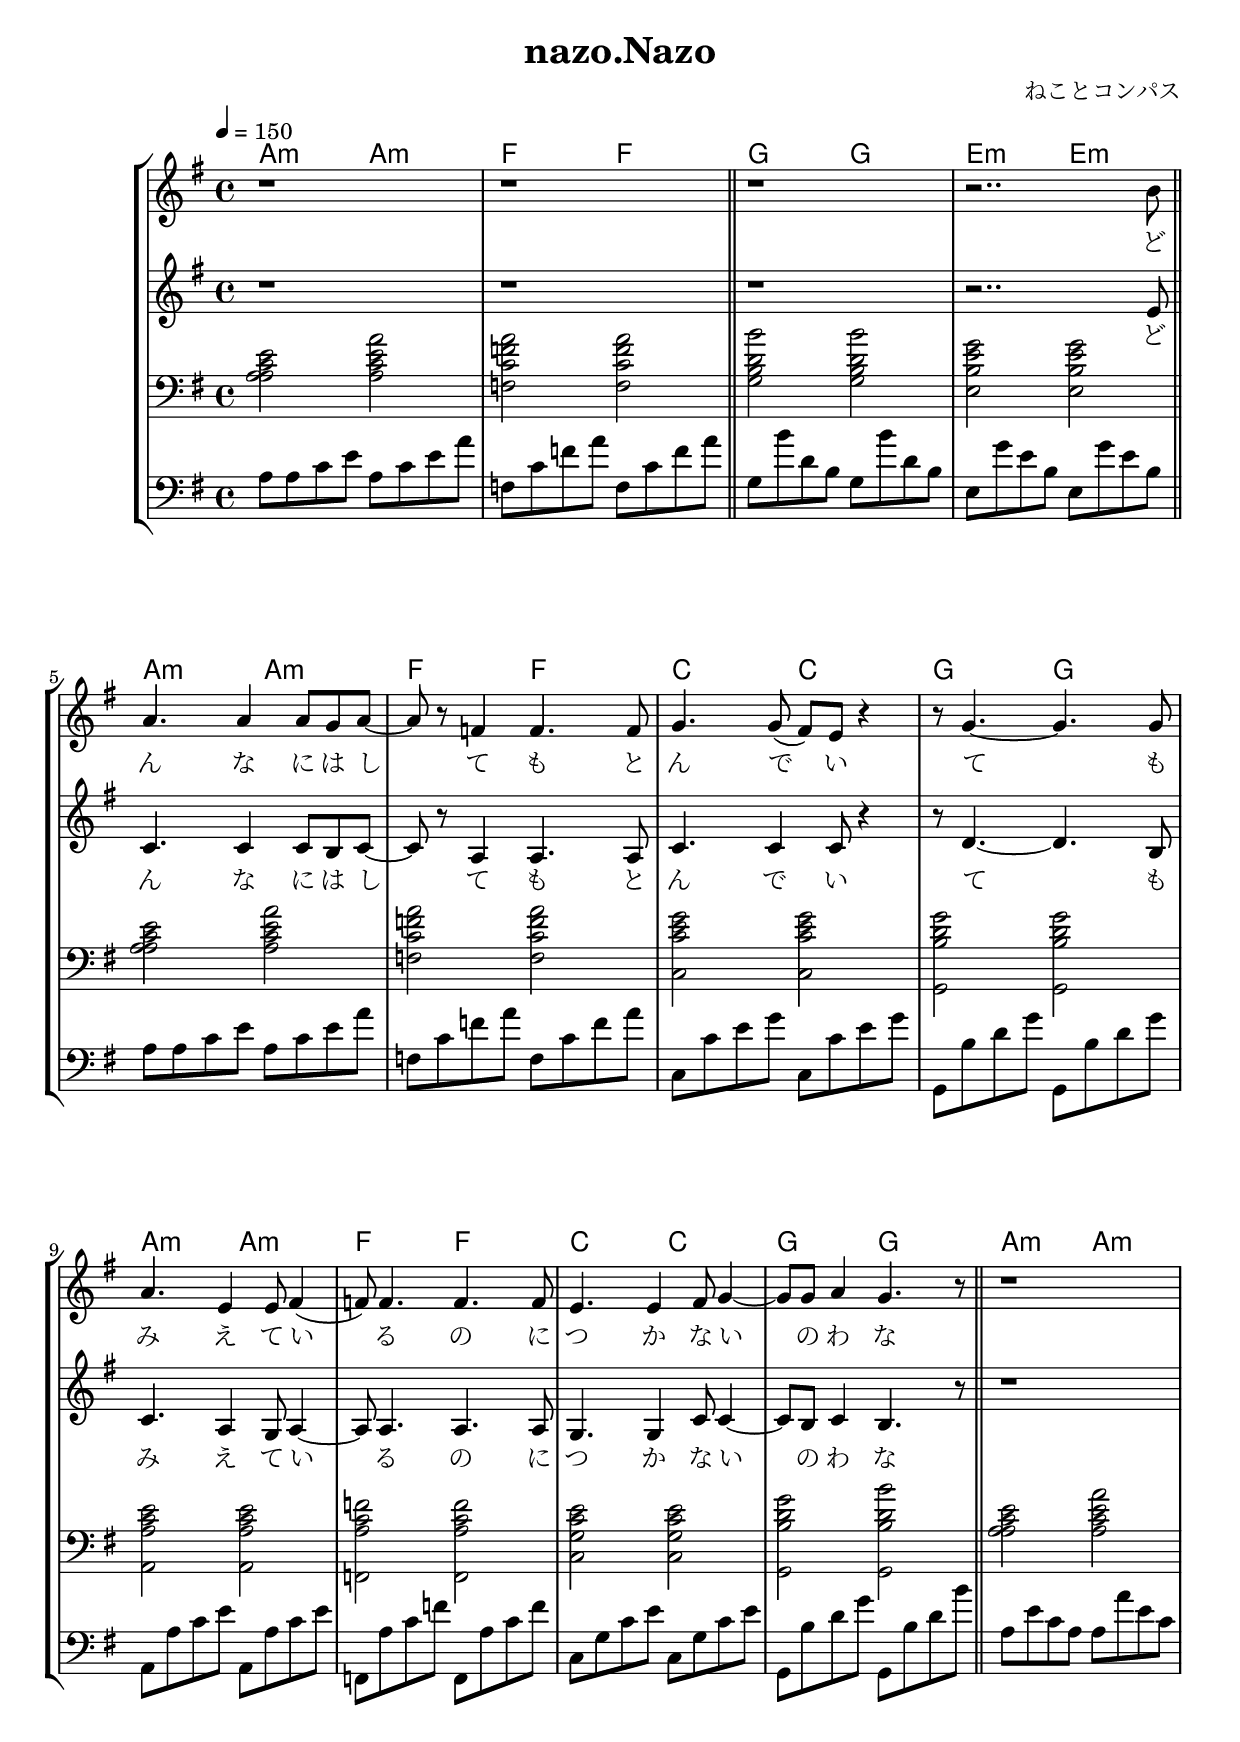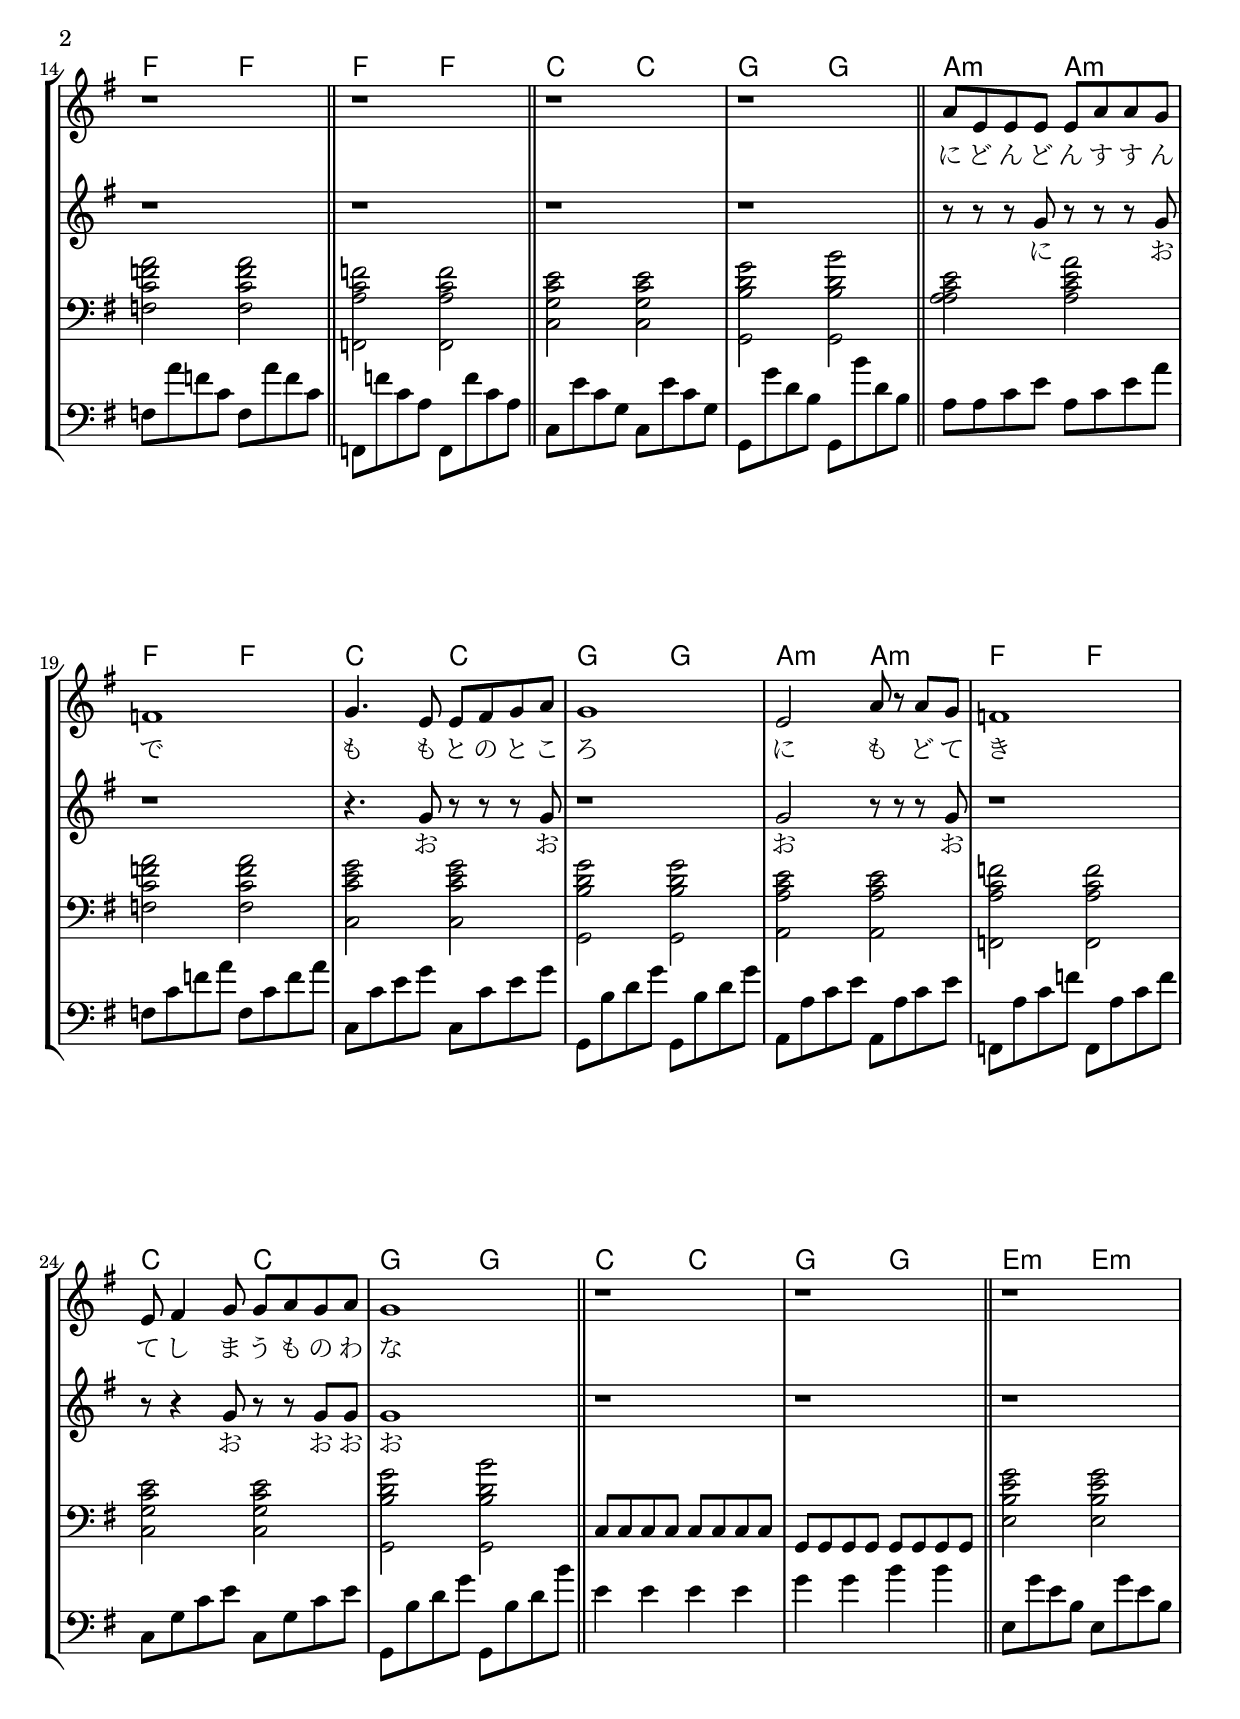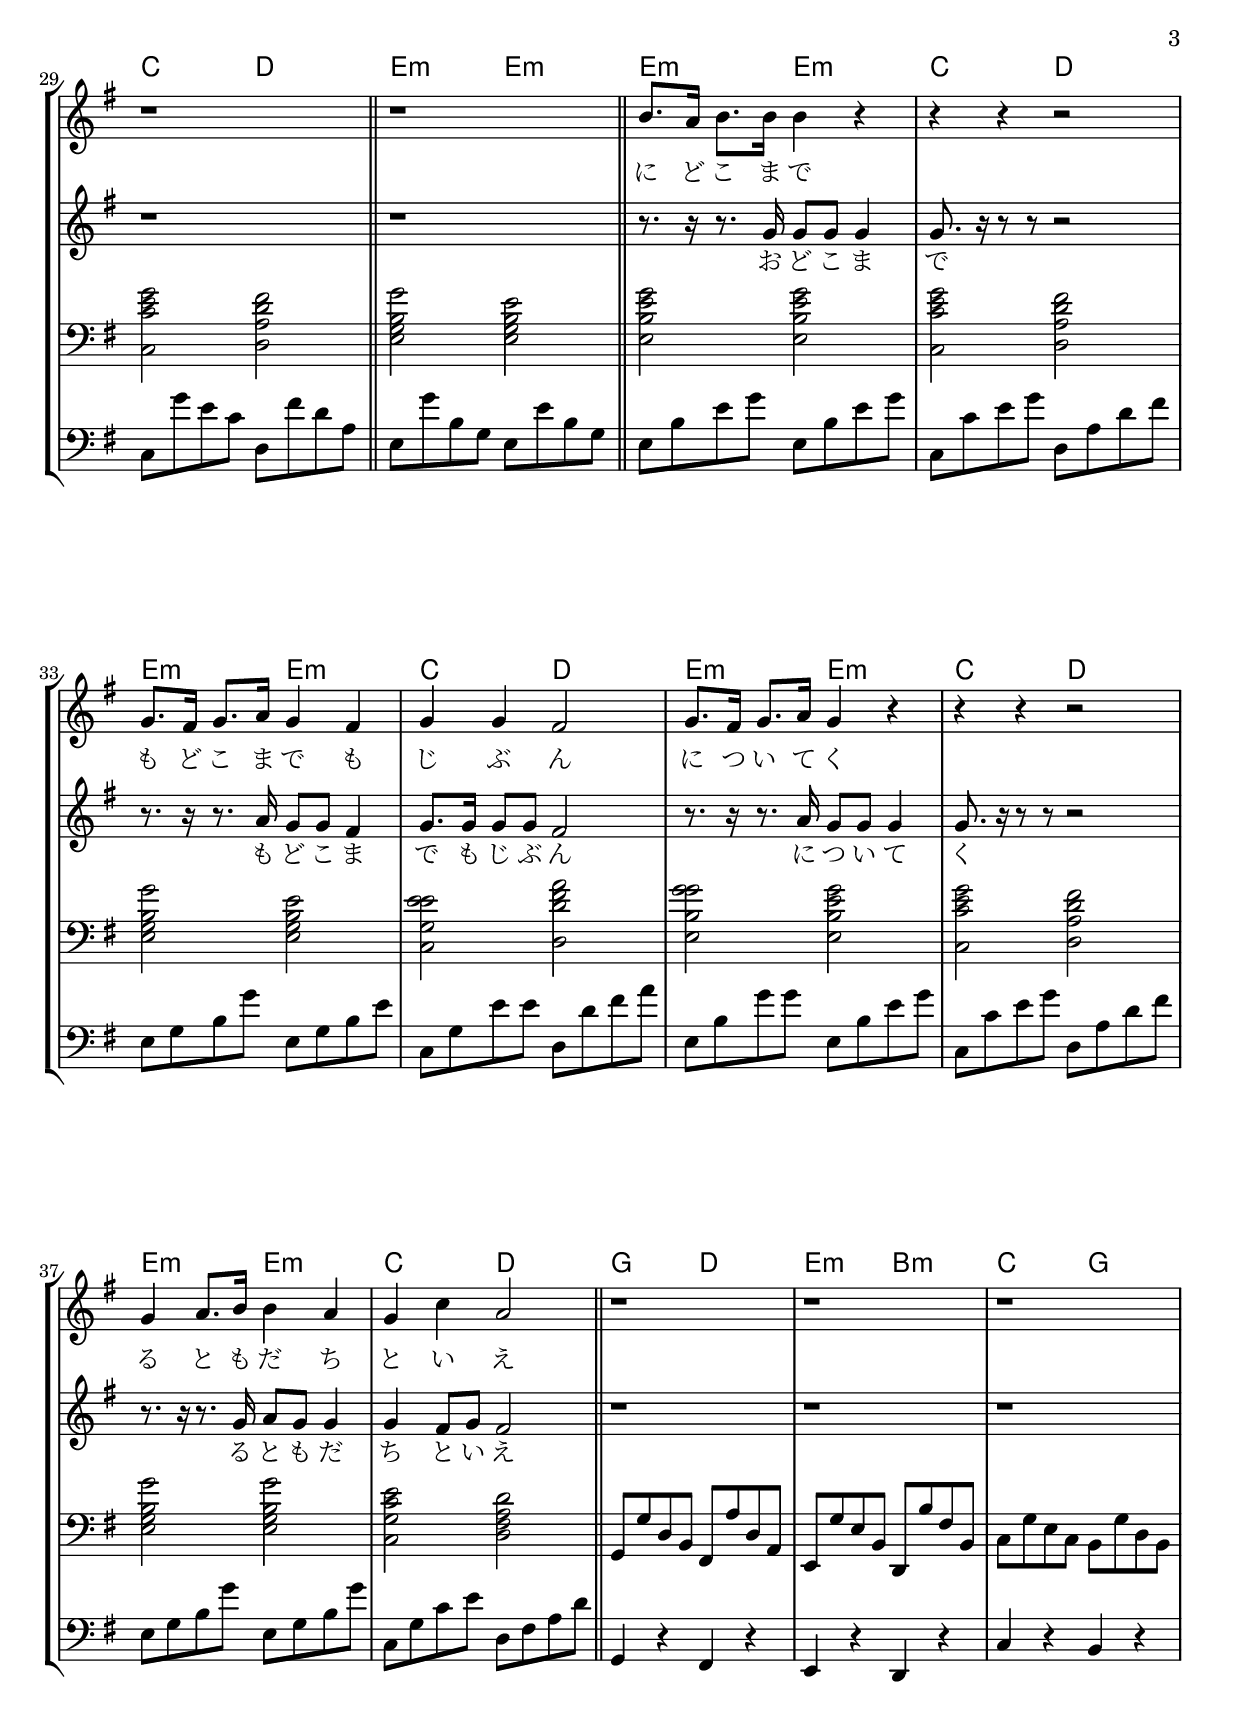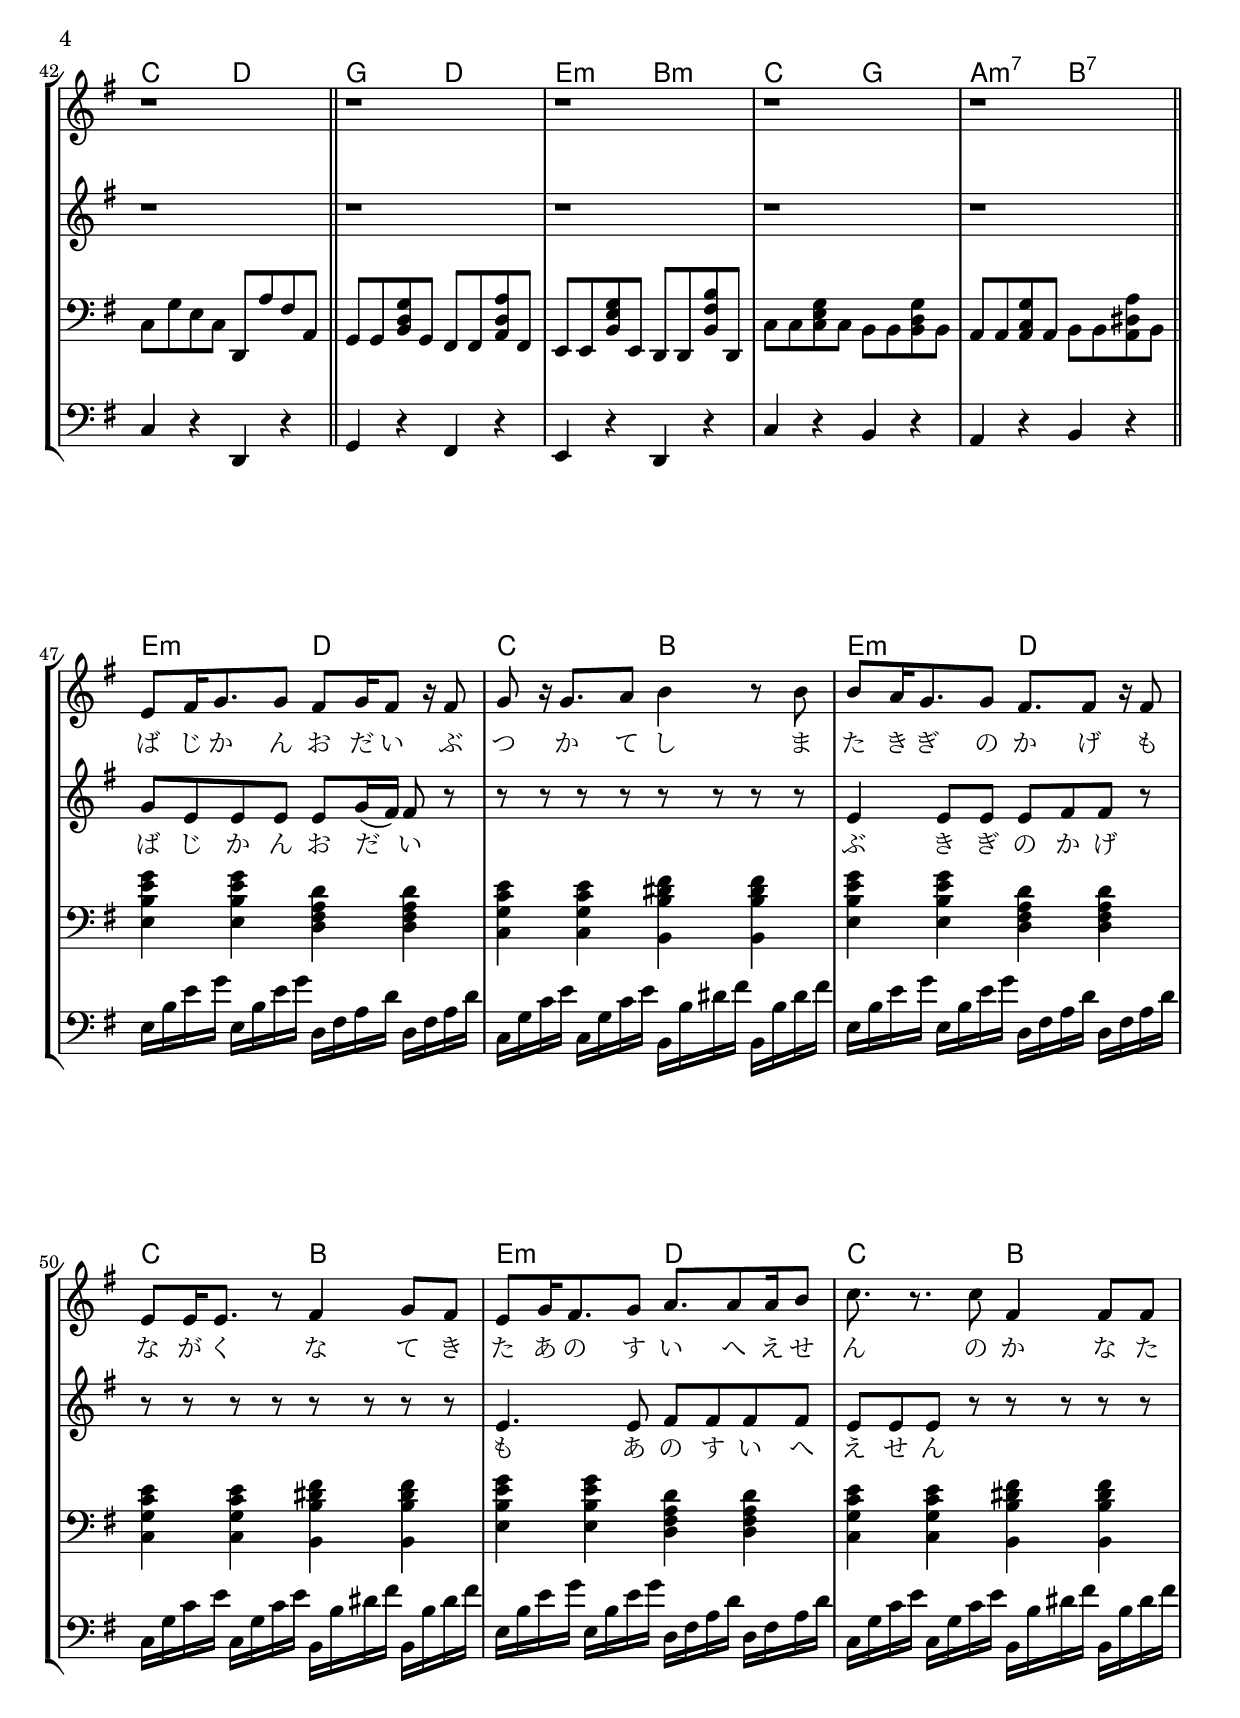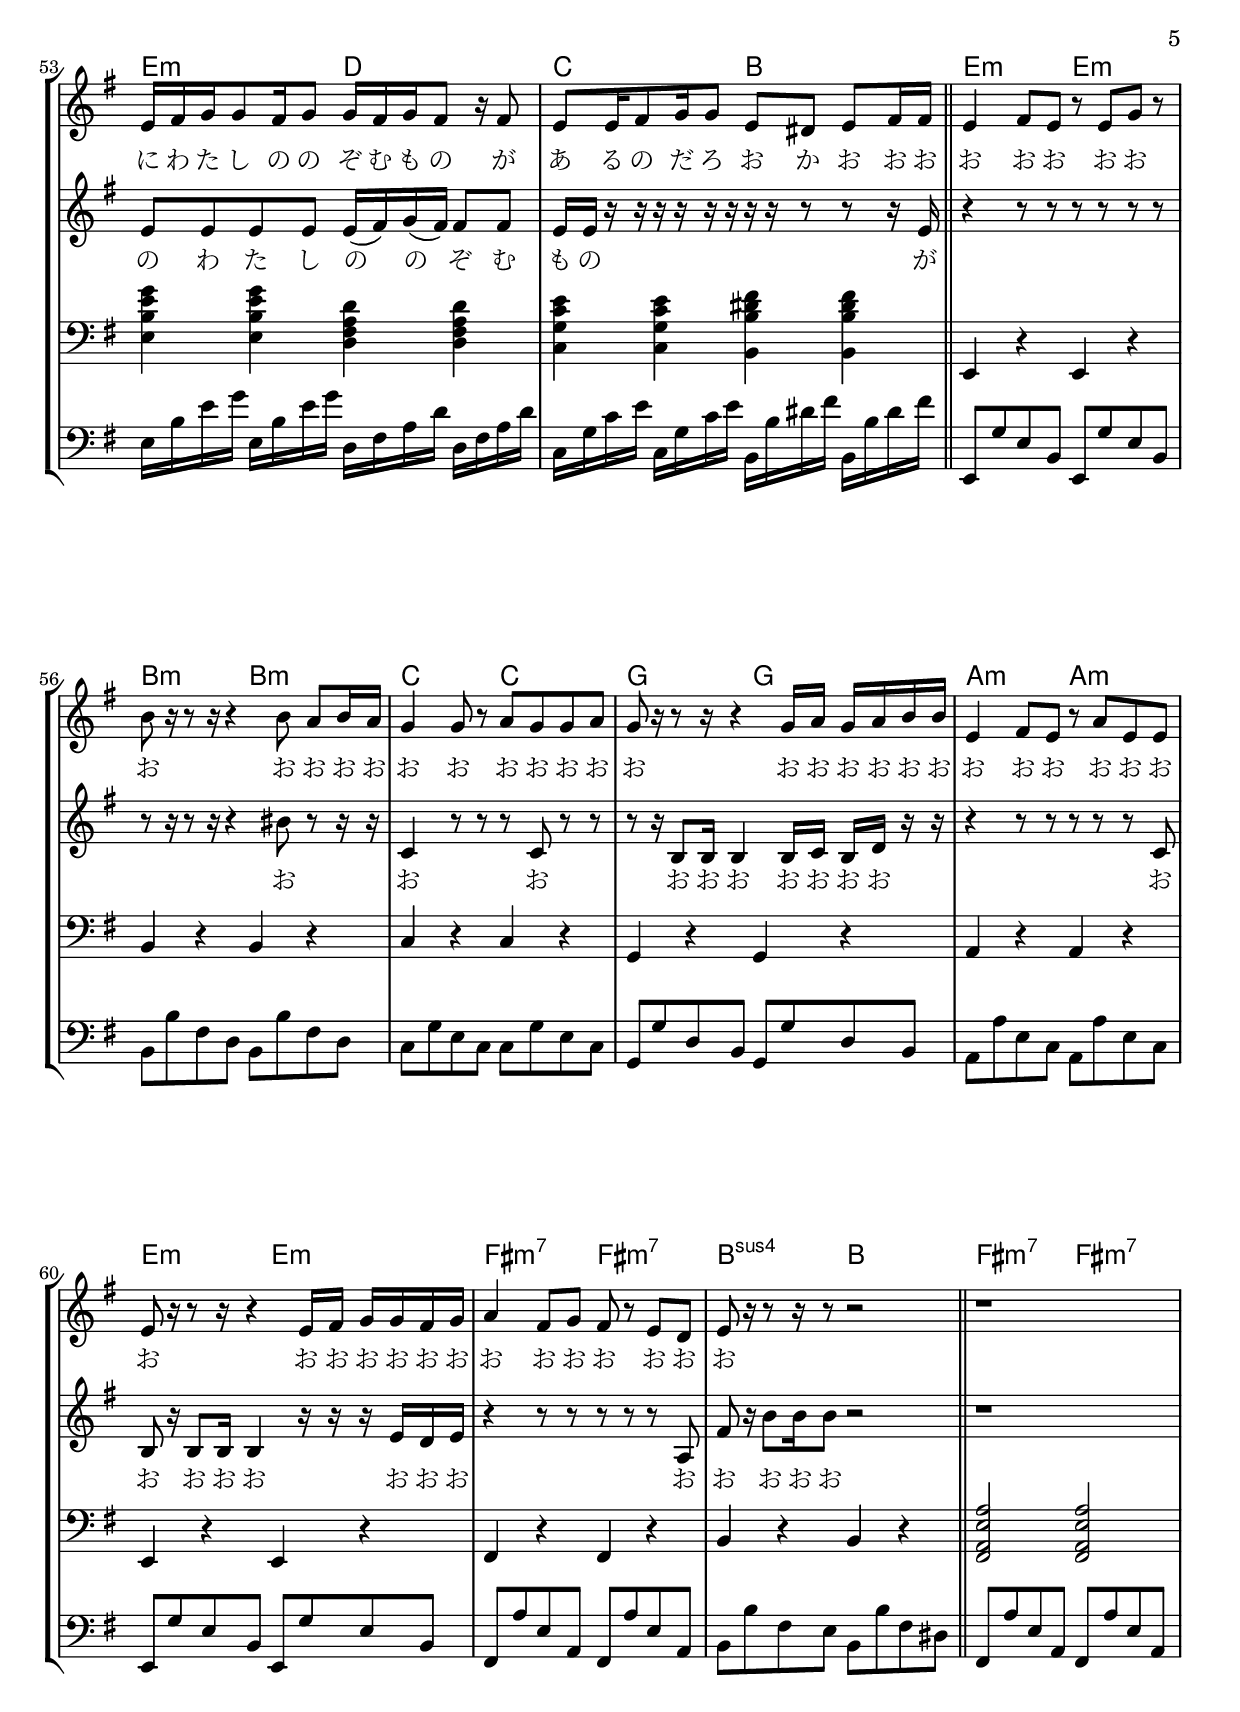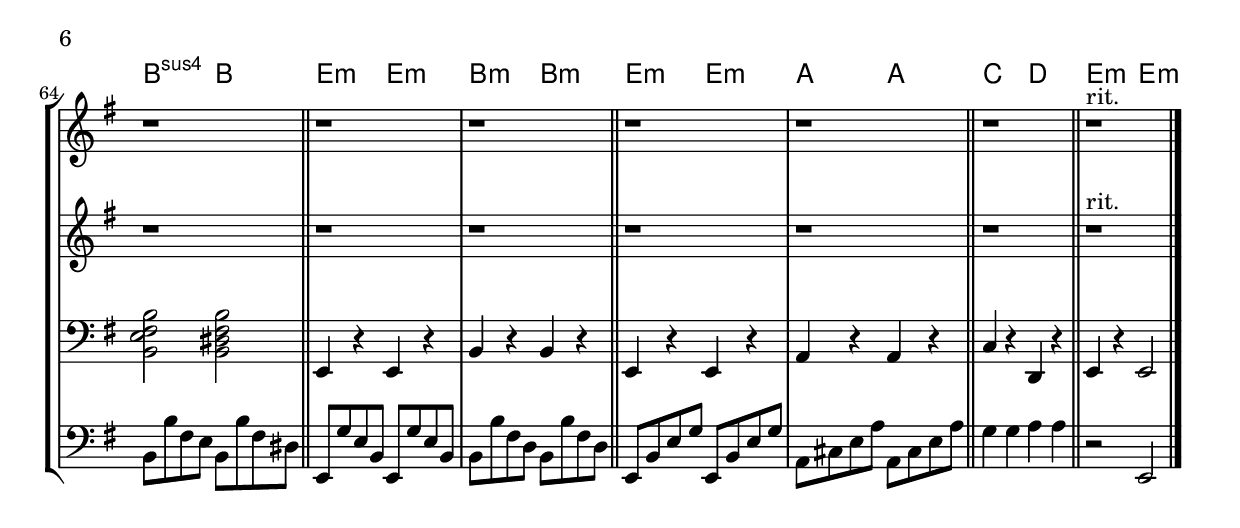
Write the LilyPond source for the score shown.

\version "2.12.1"

\header {
	title = \markup {nazo.Nazo}
	composer = \markup \center-column {ねことコンパス}
}

harmony = \chordmode {
	a2:m a:m f f 

	g g e:m e:m 

	a:m a:m f f c c g g a:m a:m f f c c g g 

	a:m a:m f f 

	f f 

	c c g g 

	a:m a:m f f c c g g a:m a:m f f c c g g 

	c c g g 

	e:m e:m c d 

	e:m e:m 

	e:m e:m c d e:m e:m c d e:m e:m c d e:m e:m c d 

	g d e:m b:m c g c d 

	g d e:m b:m c g a:min7 b:7 

	e:m d c b e:m d c b e:m d c b e:m d c b 

	e:m e:m b:m b:m c c g g a:m a:m e:m e:m fis:min7 fis:min7 b:sus4 b 

	fis:min7 fis:min7 b:sus4 b 

	e:m e:m b:m b:m 

	e:m e:m a a 

	c d 

	e:m e:m 
}

melody = {
	\key g \major
	\tempo 4 = 150
	r1 | r1   
	r1 | r2.. 
	\set Staff.midiInstrument = #"fss0.29"
	b'8 
	a'4.  a'4  a'8  g'8  a'8~ 
	a'8  r8  f'4  f'4.  f'8 
	g'4.  g'8  (fis'8)  e'8  r4~ 
	r8  g'4.  g'4.  g'8 
	a'4.  e'4  e'8  fis'4 
	(f'8)  f'4.  f'4.  f'8 
	e'4.  e'4  fis'8  g'4~ 
	g'8  g'8  a'4  g'4.  	r8 	r1 | r1   
	r1   
	r1 | r1   
	\set Staff.midiInstrument = #"fss0.31"
	a'8  e'8  e'8  e'8  e'8  a'8  a'8  g'8 
	f'1 
	g'4.  e'8  e'8  fis'8  g'8  a'8 
	g'1 
	e'2  a'8  r8  a'8  g'8 
	f'1 
	e'8  fis'4  g'8  g'8  a'8  g'8  a'8 
	g'1
	r1 | r1   
	r1 | r1   
	r1   
	\set Staff.midiInstrument = #"fss0.35"
	b'8.  a'16  b'8.  b'16  b'4  r4 
	r4  r4  r2 
	g'8.  fis'16  g'8.  a'16  g'4  fis'4 
	g'4  g'4  fis'2 
	g'8.  fis'16  g'8.  a'16  g'4  r4 
	r4  r4  r2 
	g'4  a'8.  b'16  b'4  a'4 
	g'4  c''4  a'2
	r1 | r1 | r1 | r1   
	r1 | r1 | r1 | r1   
	\set Staff.midiInstrument = #"fss0.35"
	e'8  fis'16  g'8.  g'8  fis'8  g'16  fis'8  r16  fis'8 
	g'8  r16  g'8.  a'8  b'4  r8  b'8 
	b'8  a'16  g'8.  g'8  fis'8.  fis'8  r16  fis'8 
	e'8  e'16  e'8.  r8  fis'4  g'8  fis'8 
	e'8  g'16  fis'8.  g'8  a'8.  a'8  a'16  b'8 
	c''8.  r8.  c''8  fis'4  fis'8  fis'8 
	e'16  fis'16  g'16  g'8  fis'16  g'8  g'16  fis'16  g'16  fis'8  r16  fis'8 
	e'8  e'16  fis'8  g'16  g'8  e'8  	\set Staff.midiInstrument = #"Synth Voice"
	dis'8  e'8  fis'16  fis'16 
	e'4  fis'8  e'8  r8  e'8  g'8  r8 
	b'8  r16  r8  r16  r4  b'8  a'8  b'16  a'16 
	g'4  g'8  r8  a'8  g'8  g'8  a'8 
	g'8  r16  r8  r16  r4  g'16  a'16  g'16  a'16  b'16  b'16 
	e'4  fis'8  e'8  r8  a'8  e'8  e'8 
	e'8  r16  r8  r16  r4  e'16  fis'16  g'16  g'16  fis'16  g'16 
	a'4  fis'8  g'8  fis'8  r8  e'8  d'8 
	e'8  r16  r8  r16  r8  	r2 	r1 | r1   
	r1 | r1   
	r1 | r1   
	r1   
	r1^"rit." \bar "|."
}

words = \lyricmode {
	
	
	ど  ん  な  に  は  し  て  も  と  ん  で  い  て  も  み  え  て  い  る  の  に  つ  か  な  い  の  わ  な  に  
	
	
	
	ど  ん  ど  ん  す  す  ん  で  も  も  と  の  と  こ  ろ  に  も  ど  て  き  て  し  ま  う  も  の  わ  な  に  
	
	
	
	ど  こ  ま  で  も  ど  こ  ま  で  も  じ  ぶ  ん  に  つ  い  て  く  る  と  も  だ  ち  と  い  え  ば  
	
	
	じ  か  ん  お  だ  い  ぶ  つ  か  て  し  ま  た  き  ぎ  の  か  げ  も  な  が  く  な  て  き  た  あ  の  す  い  へ  え  せ  ん  の  か  な  た  に  わ  た  し  の  の  ぞ  む  も  の  が  あ  る  の  だ  ろ  お  か  
	お  お  お  お  お  お  お  お  お  お  お  お  お  お  お  お  お  お  お  お  お  お  お  お  お  お  お  お  お  お  お  お  お  お  お  お  お  お  お  お  お  お  お  お  お  お  お  
	
	
	
	
	
}

secondmelody = {
	\key g \major
	\tempo 4 = 150
	r1 | r1   
	r1 | r2.. 
	\set Staff.midiInstrument = #"fss0.29"
	e'8 
	c'4.  c'4  c'8  b8  c'8~ 
	c'8  r8  a4  a4.  a8 
	c'4.  c'4  c'8  r4~ 
	r8  d'4.  d'4.  b8 
	c'4.  a4  g8  a4~ 
	a8  a4.  a4.  a8 
	g4.  g4  c'8  c'4~ 
	c'8  b8  c'4  b4.  	r8 	r1 | r1   
	r1   
	r1 | r1   
	\set Staff.midiInstrument = #"Tubular Bells"
	r8  r8  r8  g'8  r8  r8  r8  g'8 
	r1 
	r4.  g'8  r8  r8  r8  g'8 
	r1 
	g'2  r8  r8  r8  g'8 
	r1 
	r8  r4  g'8  r8  r8  g'8  g'8 
	g'1
	r1 | r1   
	r1 | r1   
	r1   
	\set Staff.midiInstrument = #"fss0.35"
	r8.  r16  r8.  g'16  g'8  g'8  g'4 
	g'8.  r16  r8  r8  r2 
	r8.  r16  r8.  a'16  g'8  g'8  fis'4 
	g'8.  g'16  g'8  g'8  fis'2 
	r8.  r16  r8.  a'16  g'8  g'8  g'4 
	g'8.  r16  r8  r8  r2 
	r8.  r16  r8.  g'16  a'8  g'8  g'4 
	g'4  fis'8  g'8  fis'2
	r1 | r1 | r1 | r1   
	r1 | r1 | r1 | r1   
	\set Staff.midiInstrument = #"fss0.42"
	g'8  e'8  e'8  e'8  e'8  g'16  (fis'16)  fis'8  r8 
	r8  r8  r8  r8  r8  r8  r8  r8 
	e'4  e'8  e'8  e'8  fis'8  fis'8  r8 
	r8  r8  r8  r8  r8  r8  r8  r8 
	e'4.  e'8  fis'8  fis'8  fis'8  fis'8 
	e'8  e'8  e'8  r8  r8  r8  r8  r8 
	e'8  e'8  e'8  e'8  e'16  (fis'16)  g'16  (fis'16)  fis'8  fis'8 
	e'16  e'16  r16  r16  r16  r16  r16  r16  r16  r16  	\set Staff.midiInstrument = #"Pad 1 (new age)"
	r8  r8  r16  e'16 
	r4  r8  r8  r8  r8  r8  r8 
	r8  r16  r8  r16  r4  bis'8  r8  r16  r16 
	c'4  r8  r8  r8  c'8  r8  r8 
	r8  r16  b8  b16  b4  b16  c'16  b16  d'16  r16  r16 
	r4  r8  r8  r8  r8  r8  c'8 
	b8  r16  b8  b16  b4  r16  r16  r16  e'16  d'16  e'16 
	r4  r8  r8  r8  r8  r8  a8 
	fis'8  r16  b'8  b'16  b'8  	r2 	r1 | r1   
	r1 | r1   
	r1 | r1   
	r1   
	r1^"rit." \bar "|."
}

secondwords = \lyricmode {
	
	
	ど  ん  な  に  は  し  て  も  と  ん  で  い  て  も  み  え  て  い  る  の  に  つ  か  な  い  の  わ  な  に  
	
	
	
	お  お  お  お  お  お  お  お  お  お  
	
	
	
	ど  こ  ま  で  も  ど  こ  ま  で  も  じ  ぶ  ん  に  つ  い  て  く  る  と  も  だ  ち  と  い  え  ば  
	
	
	じ  か  ん  お  だ  い  ぶ  き  ぎ  の  か  げ  も  あ  の  す  い  へ  え  せ  ん  の  わ  た  し  の  の  ぞ  む  も  の  が  
	お  お  お  お  お  お  お  お  お  お  お  お  お  お  お  お  お  お  お  お  お  お  お  お  
	
	
	
	
	
}

tempochange = {
	\tempo 4 = 150
	r1 | r1 \bar "||"
	\tempo 4 = 150
	r1 | r1 \bar "||"
	\tempo 4 = 150
	r1 | r1 | r1 | r1 | r1 | r1 | r1 | r1 \bar "||"
	\tempo 4 = 150
	r1 | r1 \bar "||"
	\tempo 4 = 150
	r1 \bar "||"
	\tempo 4 = 150
	r1 | r1 \bar "||"
	\tempo 4 = 150
	r1 | r1 | r1 | r1 | r1 | r1 | r1 | r1 \bar "||"
	\tempo 4 = 150
	r1 | r1 \bar "||"
	\tempo 4 = 150
	r1 | r1 \bar "||"
	\tempo 4 = 150
	r1 \bar "||"
	\tempo 4 = 150
	r1 | r1 | r1 | r1 | r1 | r1 | r1 | r1 \bar "||"
	\tempo 4 = 150
	r1 | r1 | r1 | r1 \bar "||"
	\tempo 4 = 150
	r1 | r1 | r1 | r1 \bar "||"
	\tempo 4 = 150
	r1 | r1 | r1 | r1 | r1 | r1 | r1 | r1 \bar "||"
	\tempo 4 = 150
	r1 | r1 | r1 | r1 | r1 | r1 | r1 | r1 \bar "||"
	\tempo 4 = 150
	r1 | r1 \bar "||"
	\tempo 4 = 150
	r1 | r1 \bar "||"
	\tempo 4 = 150
	r1 | r1 \bar "||"
	\tempo 4 = 150
	r1 \bar "||"
	\tempo 4 = 150
	\tempo 4 = 112 r2 \tempo 4 = 100 r2 \bar "|."
}

mainacc = {
	\clef bass
	\set Staff.midiInstrument = #"Acoustic Guitar (steel)"
	\key g \major
	\tempo 4 = 150
	<a a c' e'>2
	<a c' e' a'>2
	<f c' f' a'>2
	<f c' f' a'>2
	\bar "||"

	\set Staff.midiInstrument = #"Acoustic Guitar (steel)"
	<g b d' b'>2
	<g b d' b'>2
	<e b e' g'>2
	<e b e' g'>2
	\bar "||"

	\set Staff.midiInstrument = #"Acoustic Guitar (steel)"
	<a a c' e'>2
	<a c' e' a'>2
	<f c' f' a'>2
	<f c' f' a'>2
	<c c' e' g'>2
	<c c' e' g'>2
	<g, b d' g'>2
	<g, b d' g'>2
	<a, a c' e'>2
	<a, a c' e'>2
	<f, a c' f'>2
	<f, a c' f'>2
	<c g c' e'>2
	<c g c' e'>2
	<g, b d' g'>2
	<g, b d' b'>2
	\bar "||"

	\set Staff.midiInstrument = #"Electric Guitar (clean)"
	<a a c' e'>2
	<a c' e' a'>2
	<f c' f' a'>2
	<f c' f' a'>2
	\bar "||"

	\set Staff.midiInstrument = #"Electric Guitar (muted)"
	<f, a c' f'>2
	<f, a c' f'>2
	\bar "||"

	\set Staff.midiInstrument = #"Acoustic Guitar (steel)"
	<c g c' e'>2
	<c g c' e'>2
	<g, b d' g'>2
	<g, b d' b'>2
	\bar "||"

	\set Staff.midiInstrument = #"Acoustic Guitar (steel)"
	<a a c' e'>2
	<a c' e' a'>2
	<f c' f' a'>2
	<f c' f' a'>2
	<c c' e' g'>2
	<c c' e' g'>2
	<g, b d' g'>2
	<g, b d' g'>2
	<a, a c' e'>2
	<a, a c' e'>2
	<f, a c' f'>2
	<f, a c' f'>2
	<c g c' e'>2
	<c g c' e'>2
	<g, b d' g'>2
	<g, b d' b'>2
	\bar "||"

	\set Staff.midiInstrument = #"Acoustic grand"
	c8 c8 c8 c8
	c8 c8 c8 c8
	g,8 g,8 g,8 g,8
	g,8 g,8 g,8 g,8
	\bar "||"

	\set Staff.midiInstrument = #"Acoustic grand"
	<e b e' g'>2
	<e b e' g'>2
	<c c' e' g'>2
	<d a d' fis'>2
	\bar "||"

	\set Staff.midiInstrument = #"Electric Grand"
	<e g b g'>2
	<e g b e'>2
	\bar "||"

	\set Staff.midiInstrument = #"Electric Grand"
	<e b e' g'>2
	<e b e' g'>2
	<c c' e' g'>2
	<d a d' fis'>2
	<e g b g'>2
	<e g b e'>2
	<c g e' e'>2
	<d d' fis' a'>2
	<e b g' g'>2
	<e b e' g'>2
	<c c' e' g'>2
	<d a d' fis'>2
	<e g b g'>2
	<e g b g'>2
	<c g c' e'>2
	<d fis a d'>2
	\bar "||"

	\set Staff.midiInstrument = #"Harpsichord"
	g,8 g d b,
	fis,8 a d a,
	e,8 g e b,
	d,8 b fis b,
	c8 g e c
	b,8 g d b,
	c8 g e c
	d,8 a fis a,
	\bar "||"

	\set Staff.midiInstrument = #"Dulcimer"
	g,8 g,8 <b, d g>8 g,8
	fis,8 fis,8 <a, d a>8 fis,8
	e,8 e,8 <b, e g>8 e,8
	d,8 d,8 <b, fis b>8 d,8
	c8 c8 <c e g>8 c8
	b,8 b,8 <b, d g>8 b,8
	a,8 a,8 <a, c g>8 a,8
	b,8 b,8 <a, dis a>8 b,8
	\bar "||"

	\set Staff.midiInstrument = #"Acoustic Guitar (steel)"
	<e b e' g'>4 <e b e' g'>4
	<d fis a d'>4 <d fis a d'>4
	<c g c' e'>4 <c g c' e'>4
	<b, b dis' fis'>4 <b, b dis' fis'>4
	<e b e' g'>4 <e b e' g'>4
	<d fis a d'>4 <d fis a d'>4
	<c g c' e'>4 <c g c' e'>4
	<b, b dis' fis'>4 <b, b dis' fis'>4
	<e b e' g'>4 <e b e' g'>4
	<d fis a d'>4 <d fis a d'>4
	<c g c' e'>4 <c g c' e'>4
	<b, b dis' fis'>4 <b, b dis' fis'>4
	<e b e' g'>4 <e b e' g'>4
	<d fis a d'>4 <d fis a d'>4
	<c g c' e'>4 <c g c' e'>4
	<b, b dis' fis'>4 <b, b dis' fis'>4
	\bar "||"

	\set Staff.midiInstrument = #"Acoustic Guitar (nylon)"
	e,4 r4
	e,4 r4
	b,4 r4
	b,4 r4
	c4 r4
	c4 r4
	g,4 r4
	g,4 r4
	a,4 r4
	a,4 r4
	e,4 r4
	e,4 r4
	fis,4 r4
	fis,4 r4
	b,4 r4
	b,4 r4
	\bar "||"

	\set Staff.midiInstrument = #"Acoustic Guitar (steel)"
	<fis, a, e a>2
	<fis, a, e a>2
	<b, e fis b>2
	<b, dis fis b>2
	\bar "||"

	\set Staff.midiInstrument = #"Acoustic Guitar (steel)"
	e,4 r4
	e,4 r4
	b,4 r4
	b,4 r4
	\bar "||"

	\set Staff.midiInstrument = #"Acoustic Guitar (nylon)"
	e,4 r4
	e,4 r4
	a,4 r4
	a,4 r4
	\bar "||"

	\set Staff.midiInstrument = #"Acoustic grand"
	c4 r4
	d,4 r4
	\bar "||"

	\set Staff.midiInstrument = #"Electric Grand"
	e,4 r4
	e,2
	\bar "|."
}

subacc = {
	\clef bass
	\set Staff.midiInstrument = #"Lead 4 (chiff)"
	\key g \major
	\tempo 4 = 150
	a8 a8 c'8 e'8
	a8 c'8 e'8 a'8
	f8 c'8 f'8 a'8
	f8 c'8 f'8 a'8
	\bar "||"

	\set Staff.midiInstrument = #"Lead 4 (chiff)"
	g8 b' d' b
	g8 b' d' b
	e8 g' e' b
	e8 g' e' b
	\bar "||"

	\set Staff.midiInstrument = #"Pizzicato Strings"
	a8 a8 c'8 e'8
	a8 c'8 e'8 a'8
	f8 c'8 f'8 a'8
	f8 c'8 f'8 a'8
	c8 c'8 e'8 g'8
	c8 c'8 e'8 g'8
	g,8 b8 d'8 g'8
	g,8 b8 d'8 g'8
	a,8 a8 c'8 e'8
	a,8 a8 c'8 e'8
	f,8 a8 c'8 f'8
	f,8 a8 c'8 f'8
	c8 g8 c'8 e'8
	c8 g8 c'8 e'8
	g,8 b8 d'8 g'8
	g,8 b8 d'8 b'8
	\bar "||"

	\set Staff.midiInstrument = #"FX 4 (atmosphere)"
	a8 e' c' a
	a8 a' e' c'
	f8 a' f' c'
	f8 a' f' c'
	\bar "||"

	\set Staff.midiInstrument = #"Guitar Fret Noise"
	f,8 f' c' a
	f,8 f' c' a
	\bar "||"

	\set Staff.midiInstrument = #"Violin"
	c8 e' c' g
	c8 e' c' g
	g,8 g' d' b
	g,8 b' d' b
	\bar "||"

	\set Staff.midiInstrument = #"Pizzicato Strings"
	a8 a8 c'8 e'8
	a8 c'8 e'8 a'8
	f8 c'8 f'8 a'8
	f8 c'8 f'8 a'8
	c8 c'8 e'8 g'8
	c8 c'8 e'8 g'8
	g,8 b8 d'8 g'8
	g,8 b8 d'8 g'8
	a,8 a8 c'8 e'8
	a,8 a8 c'8 e'8
	f,8 a8 c'8 f'8
	f,8 a8 c'8 f'8
	c8 g8 c'8 e'8
	c8 g8 c'8 e'8
	g,8 b8 d'8 g'8
	g,8 b8 d'8 b'8
	\bar "||"

	\set Staff.midiInstrument = #"Synthbrass 1"
	e'4 e'4
	e'4 e'4
	g'4 g'4
	b'4 b'4
	\bar "||"

	\set Staff.midiInstrument = #"Seashore"
	e8 g' e' b
	e8 g' e' b
	c8 g' e' c'
	d8 fis' d' a
	\bar "||"

	\set Staff.midiInstrument = #"French horn"
	e8 g' b g
	e8 e' b g
	\bar "||"

	\set Staff.midiInstrument = #"Pizzicato Strings"
	e8 b8 e'8 g'8
	e8 b8 e'8 g'8
	c8 c'8 e'8 g'8
	d8 a8 d'8 fis'8
	e8 g8 b8 g'8
	e8 g8 b8 e'8
	c8 g8 e'8 e'8
	d8 d'8 fis'8 a'8
	e8 b8 g'8 g'8
	e8 b8 e'8 g'8
	c8 c'8 e'8 g'8
	d8 a8 d'8 fis'8
	e8 g8 b8 g'8
	e8 g8 b8 g'8
	c8 g8 c'8 e'8
	d8 fis8 a8 d'8
	\bar "||"

	\set Staff.midiInstrument = #"Tinkle Bell"
	g,4 r4
	fis,4 r4
	e,4 r4
	d,4 r4
	c4 r4
	b,4 r4
	c4 r4
	d,4 r4
	\bar "||"

	\set Staff.midiInstrument = #"Tubular Bells"
	g,4 r4
	fis,4 r4
	e,4 r4
	d,4 r4
	c4 r4
	b,4 r4
	a,4 r4
	b,4 r4
	\bar "||"

	\set Staff.midiInstrument = #"Pad 8 (sweep)"
	e16 b e' g' e b e' g'
	d16 fis a d' d fis a d'
	c16 g c' e' c g c' e'
	b,16 b dis' fis' b, b dis' fis'
	e16 b e' g' e b e' g'
	d16 fis a d' d fis a d'
	c16 g c' e' c g c' e'
	b,16 b dis' fis' b, b dis' fis'
	e16 b e' g' e b e' g'
	d16 fis a d' d fis a d'
	c16 g c' e' c g c' e'
	b,16 b dis' fis' b, b dis' fis'
	e16 b e' g' e b e' g'
	d16 fis a d' d fis a d'
	c16 g c' e' c g c' e'
	b,16 b dis' fis' b, b dis' fis'
	\bar "||"

	\set Staff.midiInstrument = #"Pad 7 (halo)"
	e,8 g e b,
	e,8 g e b,
	b,8 b fis d
	b,8 b fis d
	c8 g e c
	c8 g e c
	g,8 g d b,
	g,8 g d b,
	a,8 a e c
	a,8 a e c
	e,8 g e b,
	e,8 g e b,
	fis,8 a e a,
	fis,8 a e a,
	b,8 b fis e
	b,8 b fis dis
	\bar "||"

	\set Staff.midiInstrument = #"Synthbrass 2"
	fis,8 a e a,
	fis,8 a e a,
	b,8 b fis e
	b,8 b fis dis
	\bar "||"

	\set Staff.midiInstrument = #"Tremolo Strings"
	e,8 g e b,
	e,8 g e b,
	b,8 b fis d
	b,8 b fis d
	\bar "||"

	\set Staff.midiInstrument = #"Pad 2 (warm)"
	e,8 b,8 e8 g8
	e,8 b,8 e8 g8
	a,8 cis8 e8 a8
	a,8 cis8 e8 a8
	\bar "||"

	\set Staff.midiInstrument = #"Pad 8 (sweep)"
	g4 g4
	a4 a4
	\bar "||"

	\set Staff.midiInstrument = #"Orchestra Hit"
	r2
	e,2
	\bar "|."
}

percA = {
	\drummode {
	r1 |r1 \bar "||"
	r1 |r1 \bar "||"
	r1  |r1  |r1  |r1  |r1  |r1  |r1  |r2 r8 hho4 hho8  \bar "||"
	r1  |r2 r8 hho4 hho8  \bar "||"
	r2 hho2  \bar "||"
	r4 hh8. hh4 r16 hh4  |hh4 hh8 hh4. hh4  \bar "||"
	cymr4 cymr4 cymr4 cymr4  |cymr4 cymr8 cymr16 cymr16 cymr4 cymr4  |cymr4 cymr4 cymr4 cymr4  |cymr4 cymr2.  |cymr4 cymr4 cymr4 cymr4  |cymr4 cymr8 cymr16 cymr16 cymr4 cymr4  |cymr4 cymr4 cymr4 cymr4  |cymr4 cymr2.  \bar "||"
	r1  |r2 r8 hho4 hho8  \bar "||"
	hh8 hh8 hh8 hh8 hh8 hh8 hh8 hh8  |r8 hh2. r8  \bar "||"
	r2 r8 hho4 hho8  \bar "||"
	r4 hh4 hh4 hh4  |hh4 hh4 hh4 hh4  |hh4 hh4 hh4 hh4  |hh4 hh4 hh4 hh4  |r4 hh4 hh4 hh4  |hh4 hh4 hh4 hh4  |hh4 hh4 hh4 hh4  |r1  \bar "||"
	r1 |r1 |r1 |r1 \bar "||"
	r1 |r1 |r1 |r1 \bar "||"
	r8 cymr16 cymr16 cymr8 cymr16 cymr16 cymr8 cymr16 cymr16 cymr8 cymr8  |cymr8 cymr16 cymr16 cymr8 cymr16 cymr16 cymr8 cymr16 cymr16 cymr8 cymr8  |cymr8 cymr16 cymr16 cymr8 cymr16 cymr16 cymr8 cymr16 cymr16 cymr8 cymr16 cymr16  |cymr8 cymr16 cymr16 cymr8 cymr16 cymr16 cymr8 cymr16 cymr16 cymr8 cymr8  |r8 cymr16 cymr16 cymr8 cymr16 cymr16 cymr8 cymr16 cymr16 cymr8 cymr8  |cymr8 cymr16 cymr16 cymr8 cymr16 cymr16 cymr8 cymr16 cymr16 cymr8 cymr8  |cymr8 cymr16 cymr16 cymr8 cymr16 cymr16 cymr8 cymr16 cymr16 cymr8 cymr16 cymr16  |cymr8 cymr16 cymr16 cymr8 cymr16 cymr16 cymr8 cymr16 cymr16 cymr8 cymr8  \bar "||"
	cymr4 cymr4 cymr4 cymr4  |cymr4 cymr8 cymr16 cymr16 cymr4 cymr4  |cymr4 cymr4 cymr4 cymr4  |cymr4 cymr2.  |cymr4 cymr4 cymr4 cymr4  |cymr4 cymr8 cymr16 cymr16 cymr4 cymr4  |cymr4 cymr4 cymr4 cymr4  |cymr4 cymr2.  \bar "||"
	hh8 hh8 hh8 hh8 hh8 hh8 hh8 hh8  |r8 hh2. r8  \bar "||"
	r1  |r2 r8 hho4 hho8  \bar "||"
	cymr4 cymr4 cymr4 cymr4  |cymr4 cymr8 cymr16 cymr16 cymr4 cymr4  \bar "||"
	cymr8 cymr8 cymr4 cymr8 cymr4.  \bar "||"
	\times 16/12{ cymr8. cymr8 cymr4. r16 } \bar "|."
	}
}

percB = {
	\drummode {
	r1 |r1 \bar "||"
	r1 |r1 \bar "||"
	r4. hhp2 hhp8  |r4. hhp2 hhp8  |r4. hhp2 hhp8  |r4. hhp2 hhp8  |r4. hhp2 hhp8  |r4. hhp2 hhp8  |r4. hhp2 hhp8  |hhp4 hhp4 hhp4 hhp4  \bar "||"
	r4. hhp2 hhp8  |hhp4 hhp4 hhp4 hhp4  \bar "||"
	hh8 hh16 hh16 hh8 hh16 hh8 hh4. r16  \bar "||"
	r8 hhp4 hhp4 hhp4 hhp8  |r8 hhp2 hhp4.  \bar "||"
	r2 sn2  |r2 sn2  |r2 sn2  |r8 sn8 sn2.  |r2 sn2  |r2 sn2  |r2 sn2  |r8 sn8 sn2.  \bar "||"
	r4. hhp2 hhp8  |hhp4 hhp4 hhp4 hhp4  \bar "||"
	r4 sn8. sn8 sn8. sn8. sn16  |r4 sn2 sn4  \bar "||"
	hhp4 hhp4 hhp4 hhp4  \bar "||"
	r4 sn8 sn4. sn4  |r4 sn8 sn4. sn4  |r4 sn8 sn4. sn4  |r4 sn8 sn4. sn4  |r4 sn8 sn4. sn4  |r4 sn8 sn4. sn4  |r4 sn8 sn4. sn4  |sn16 sn16 sn16 sn16 sn16 sn16 sn16 sn16 sn16 sn16 sn16 sn16 sn16 sn16 sn16 sn16  \bar "||"
	r1 |r1 |r1 |r1 \bar "||"
	r1 |r1 |r1 |r1 \bar "||"
	r4 sn2 sn4  |r4 sn8 sn4. sn4  |r4 sn2 sn4  |r4 sn8 sn4. sn4  |r4 sn2 sn4  |r4 sn8 sn4. sn4  |r4 sn2 sn4  |r4 sn2 sn8 sn16 sn16  \bar "||"
	r2 sn2  |r2 sn2  |r2 sn2  |r8 sn8 sn2.  |r2 sn2  |r2 sn2  |r2 sn2  |r8 sn8 sn2.  \bar "||"
	r4 sn8. sn8 sn8. sn8. sn16  |r4 sn2 sn4  \bar "||"
	r4. hhp2 hhp8  |hhp4 hhp4 hhp4 hhp4  \bar "||"
	r2 sn2  |r2 sn2  \bar "||"
	r8 sn8 sn4 sn8 sn8 sn16 sn16 sn16 sn16  \bar "||"
	\times 16/12{ r2 r8 hhp8 } \bar "|."
	}
}

percC = {
	\drummode {
	r1 |r1 \bar "||"
	r1 |r1 \bar "||"
	hh4 hh4 hh4 hh4  |hh4 hh4 hh4 hh4  |hh4 hh4 hh4 hh4  |hh4 hh4 hh4 hh4  |hh4 hh4 hh4 hh4  |hh4 hh4 hh4 hh4  |hh4 hh4 hh4 hh4  |r4. hh2 r8  \bar "||"
	hh4 hh4 hh4 hh4  |r4. hh2 r8  \bar "||"
	r4 sn4. sn16 sn8 sn16 sn16 sn16  \bar "||"
	r4 sn2 sn8. sn16  |r4 sn2 sn8 sn16 sn16  \bar "||"
	bd2. r8 bd8  |bd2. r8 bd8  |bd2. r8 bd8  |bd4. bd8 bd4. bd8  |bd2. r8 bd8  |bd2. r8 bd8  |bd2. r8 bd8  |bd2 r8 bd4.  \bar "||"
	hh4 hh4 hh4 hh4  |r4. hh2 r8  \bar "||"
	bd8 bd4 bd2 bd8  |bd8 bd4. bd4. bd8  \bar "||"
	r4. hh2 r8  \bar "||"
	bd4 bd4 bd4 bd4  |bd4 bd4 bd4 bd8 bd8  |bd4 bd4 bd4 bd4  |bd4 bd4 bd4 bd8 bd8  |bd4 bd4 bd4 bd4  |bd4 bd4 bd4 bd8 bd8  |bd4 bd4 bd4 bd4  |bd4 bd4 bd8 bd8 bd8 bd8  \bar "||"
	r1 |r1 |r1 |r1 \bar "||"
	r1 |r1 |r1 |r1 \bar "||"
	bd8. bd16 bd8. bd16 bd8. bd16 bd8. bd16  |bd8. bd16 bd8. bd16 bd8. bd16 bd4  |bd8. bd16 bd8. bd16 bd8. bd16 bd8. bd16  |bd8. bd16 bd8. bd16 bd8. bd16 bd4  |bd8. bd16 bd8. bd16 bd8. bd16 bd8. bd16  |bd8. bd16 bd8. bd16 bd8. bd16 bd4  |bd8. bd16 bd8. bd16 bd8. bd16 bd8. bd16  |bd8. bd16 bd8. bd16 bd8. bd16 bd8. bd16  \bar "||"
	bd2. r8 bd8  |bd2. r8 bd8  |bd2. r8 bd8  |bd4. bd8 bd4. bd8  |bd2. r8 bd8  |bd2. r8 bd8  |bd2. r8 bd8  |bd2 r8 bd4.  \bar "||"
	bd8 bd4 bd2 bd8  |bd8 bd4. bd4. bd8  \bar "||"
	hh4 hh4 hh4 hh4  |r4. hh2 r8  \bar "||"
	bd2. r8 bd8  |bd2 r8 bd4.  \bar "||"
	bd4. bd8 bd4 bd8 bd8  \bar "||"
	\times 16/12{ bd4 r16 bd16 bd4. } \bar "|."
	}
}

percD = {
	\drummode {
	r1 |r1 \bar "||"
	r1 |r1 \bar "||"
	bd2. r8 bd8  |bd8. bd8. bd2 bd8  |bd2. r8 bd8  |bd8. bd8. bd2 bd8  |bd2. r8 bd8  |bd8. bd8. bd2 bd8  |bd2. r8 bd8  |bd8. bd4. r16 bd4 bd8  \bar "||"
	bd2. r8 bd8  |bd8. bd4. r16 bd4 bd8  \bar "||"
	bd4. bd8. bd4. r16  \bar "||"
	bd4. r16 bd8. bd4 bd8  |bd8 bd4 r16 bd8. bd4 bd8  \bar "||"
	r1 |r1 |r1 |r2 r8 tommh8 tommh4  |r1 |r1 |r1 |r8. tommh8. tommh2 r8  \bar "||"
	bd2. r8 bd8  |bd8. bd4. r16 bd4 bd8  \bar "||"
	r1  |r2 r8 hho4.  \bar "||"
	bd8. bd4. r16 bd4 bd8  \bar "||"
	r8 hhp4 hhp4 hhp4 hhp8  |r8 hhp4 hhp4 hhp4 hhp8  |r8 hhp4 hhp4 hhp4 hhp8  |r8 hhp4 hhp4 hhp4 hhp8  |r8 hhp4 hhp4 hhp4 hhp8  |r8 hhp4 hhp4 hhp4 hhp8  |r8 hhp4 hhp4 hhp4 hhp8  |r8 hhp4 hhp4 hhp4 hhp8  \bar "||"
	r1 |r1 |r1 |r1 \bar "||"
	r1 |r1 |r1 |r1 \bar "||"
	r1  |r2 r16 tommh4. r16  |r1  |r2 r16 tommh4. r16  |r1  |r2 r16 tommh4. r16  |r1  |r4. tommh2 r8  \bar "||"
	r1 |r1 |r1 |r2 r8 tommh8 tommh4  |r1 |r1 |r1 |r8. tommh8. tommh2 r8  \bar "||"
	r1  |r2 r8 hho4.  \bar "||"
	bd2. r8 bd8  |bd8. bd4. r16 bd4 bd8  \bar "||"
	r1 |r8. tommh8. tommh2 r8  \bar "||"
	cymc1  \bar "||"
	\times 16/12{ r2. } \bar "|."
	}
}

percE = {
	\drummode {
	r1 |r1 \bar "||"
	r1 |r1 \bar "||"
	r1 | r1 | r1 | r1 | r1 | r1 | r1 | r1 \bar "||"
	r1 | r1 \bar "||"
	r2. cymc4  \bar "||"
	r1  |r4. r16 hho2 r16  \bar "||"
	r1 |r1 |r1 |r2. r8 toml8  |r1 |r1 |r1 |r2. toml8 toml8  \bar "||"
	r1 | r1 \bar "||"
	r1 |cymc1  \bar "||"
	r1 \bar "||"
	cymc1  |r1 |r1 |r1 |cymc1  |r1 |r1 |r1 \bar "||"
	r1 |r1 |r1 |r1 \bar "||"
	r1 |r1 |r1 |r1 \bar "||"
	r1  |r2. r8 toml8  |r1  |r2. r8 toml8  |r1  |r2. r8 toml8  |r1  |r2 r16 toml4. r16  \bar "||"
	r1 |r1 |r1 |r2. r8 toml8  |r1 |r1 |r1 |r2. toml8 toml8  \bar "||"
	r1 |cymc1  \bar "||"
	r1 | r1 \bar "||"
	r1 |r2. toml8 toml8  \bar "||"
	r4 r16 hhp8 hhp2 r16  \bar "||"
	\times 16/12{ r4. sn8 sn4 } \bar "|."
	}
}

percF = {
	\drummode {
	r1 | r1 \bar "||"
	r1 | r1 \bar "||"
	r1 | r1 | r1 | r1 | r1 | r1 | r1 | r1 \bar "||"
	r1 | r1 \bar "||"
	r1 \bar "||"
	cymc1  |r1 \bar "||"
	r1 |r1 |r1 |r1 |r1 |r1 |r1 |hho1  \bar "||"
	r1 | r1 \bar "||"
	r1 |r4 r16 tommh16 tommh4. tommh4  \bar "||"
	r1 \bar "||"
	r1 | r1 | r1 | r1 | r1 | r1 | r1 | r1 \bar "||"
	r1 | r1 | r1 | r1 \bar "||"
	r1 | r1 | r1 | r1 \bar "||"
	cymc1  |r1 |r1 |r1 |cymc1  |r1 |r1 |r1 \bar "||"
	r1 |r1 |r1 |r1 |r1 |r1 |r1 |hho1  \bar "||"
	r1 |r4 r16 tommh16 tommh4. tommh4  \bar "||"
	r1 | r1 \bar "||"
	r1 |hho1  \bar "||"
	r4. hh2 r8  \bar "||"
	\times 16/12{ r2 r16 tommh16 tommh8 } \bar "|."
	}
}

percG = {
	\drummode {
	r1 | r1 \bar "||"
	r1 | r1 \bar "||"
	r1 | r1 | r1 | r1 | r1 | r1 | r1 | r1 \bar "||"
	r1 | r1 \bar "||"
	r1 \bar "||"
	r1 | r1 \bar "||"
	r1 | r1 | r1 | r1 | r1 | r1 | r1 | r1 \bar "||"
	r1 | r1 \bar "||"
	r1 |r4. r16 tomml4. tomml8.  \bar "||"
	r1 \bar "||"
	r1 | r1 | r1 | r1 | r1 | r1 | r1 | r1 \bar "||"
	r1 | r1 | r1 | r1 \bar "||"
	r1 | r1 | r1 | r1 \bar "||"
	r1 | r1 | r1 | r1 | r1 | r1 | r1 | r1 \bar "||"
	r1 | r1 | r1 | r1 | r1 | r1 | r1 | r1 \bar "||"
	r1 |r4. r16 tomml4. tomml8.  \bar "||"
	r1 | r1 \bar "||"
	r1 | r1 \bar "||"
	r1 \bar "||"
	\times 16/12{ r2 r8. toml16 } \bar "|."
	}
}

percH = {
	\drummode {
	r1 | r1 \bar "||"
	r1 | r1 \bar "||"
	r1 | r1 | r1 | r1 | r1 | r1 | r1 | r1 \bar "||"
	r1 | r1 \bar "||"
	r1 \bar "||"
	r1 | r1 \bar "||"
	r1 | r1 | r1 | r1 | r1 | r1 | r1 | r1 \bar "||"
	r1 | r1 \bar "||"
	r1 |r2 r16 toml8 toml4 r16  \bar "||"
	r1 \bar "||"
	r1 | r1 | r1 | r1 | r1 | r1 | r1 | r1 \bar "||"
	r1 | r1 | r1 | r1 \bar "||"
	r1 | r1 | r1 | r1 \bar "||"
	r1 | r1 | r1 | r1 | r1 | r1 | r1 | r1 \bar "||"
	r1 | r1 | r1 | r1 | r1 | r1 | r1 | r1 \bar "||"
	r1 |r2 r16 toml8 toml4 r16  \bar "||"
	r1 | r1 \bar "||"
	r1 | r1 \bar "||"
	r1 \bar "||"
	r1 \bar "|."
	}
}

percI = {
	\drummode {
	r1 | r1 \bar "||"
	r1 | r1 \bar "||"
	r1 | r1 | r1 | r1 | r1 | r1 | r1 | r1 \bar "||"
	r1 | r1 \bar "||"
	r1 \bar "||"
	r1 | r1 \bar "||"
	r1 | r1 | r1 | r1 | r1 | r1 | r1 | r1 \bar "||"
	r1 | r1 \bar "||"
	r1 |r2 r8 tomfh4 tomfh8  \bar "||"
	r1 \bar "||"
	r1 | r1 | r1 | r1 | r1 | r1 | r1 | r1 \bar "||"
	r1 | r1 | r1 | r1 \bar "||"
	r1 | r1 | r1 | r1 \bar "||"
	r1 | r1 | r1 | r1 | r1 | r1 | r1 | r1 \bar "||"
	r1 | r1 | r1 | r1 | r1 | r1 | r1 | r1 \bar "||"
	r1 |r2 r8 tomfh4 tomfh8  \bar "||"
	r1 | r1 \bar "||"
	r1 | r1 \bar "||"
	r1 \bar "||"
	r1 \bar "|."
	}
}

\score {
	<<
		\new StaffGroup <<
			\new ChordNames {\harmony}
			\new Voice = "melody" {\melody}
			\new Lyrics \lyricsto "melody" \words
			\new Voice = "secondmelody" {\secondmelody}
			\new Lyrics \lyricsto "secondmelody" \secondwords
			\new Staff = "mainacc" {\mainacc}
			\new Staff = "subacc" {\subacc}
		>>
	>>
	\layout { }
}
